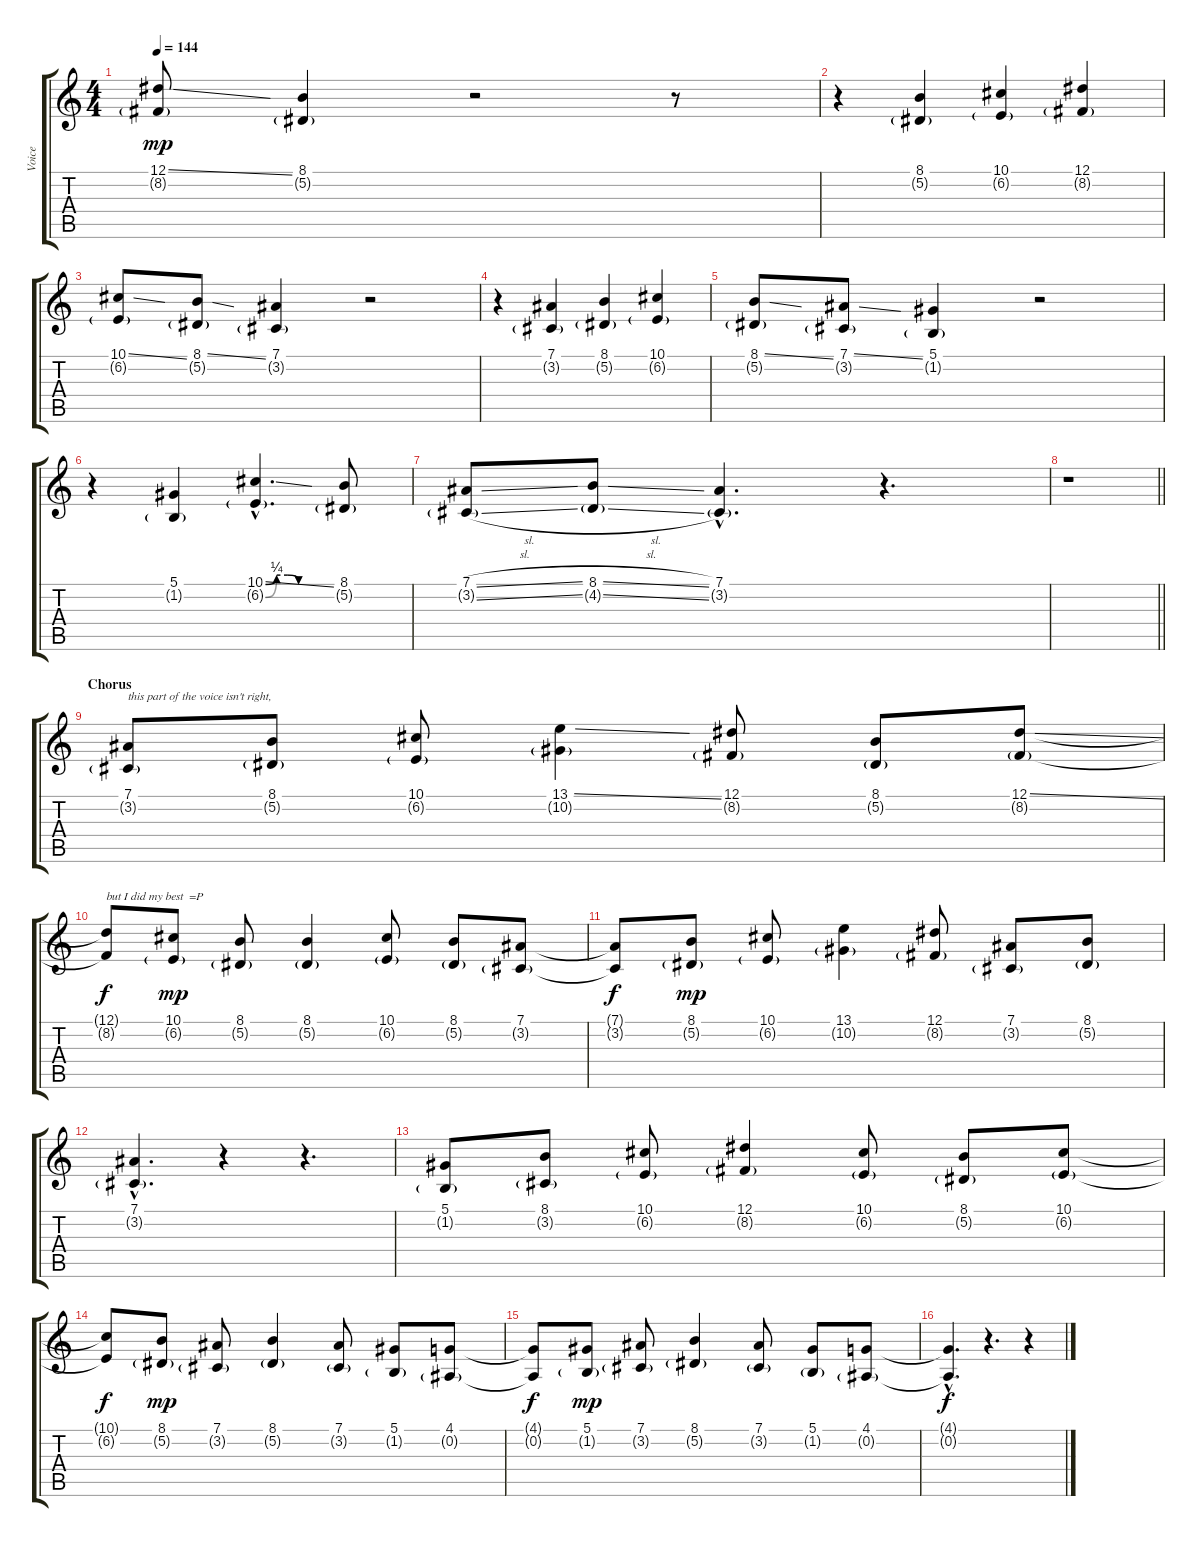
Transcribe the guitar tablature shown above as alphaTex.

\track ("Voice" "Voice") {instrument bassoon}
\staff {score tabs}
\tuning (Eb4 Bb3 Gb3 Db3 Ab2 Db2) {hide}
\ts (4 4)
\section ("" "")
\tempo 144
\clef g2
\ks c
(12.1{ss} 8.2{g}).8{dy mp} (8.1 5.2{g}).4 r.2 r.8 |
r.4 (8.1 5.2{g}).4 (10.1 6.2{g}).4 (12.1 8.2{g}).4 |
(10.1{ss} 6.2{g}).8 (8.1{ss} 5.2{g}).8 (7.1 3.2{g}).4 r.2 |
r.4 (7.1 3.2{g}).4 (8.1 5.2{g}).4 (10.1 6.2{g}).4 |
(8.1{ss} 5.2{g}).8 (7.1{ss} 3.2{g}).8 (5.1 1.2{g}).4 r.2 |
r.4 (5.1 1.2{g}).4 (10.1{be (custom 0 0 10 1 20 1 30 0 60 0) ss hac} 6.2{be (custom 0 0 10 1 20 1 30 0 60 0) g hac}).4{d} (8.1 5.2{g}).8 |
(7.1{sl} 3.2{sl g}).8 (8.1{sl} 4.2{sl g}).8 (7.1{hac} 3.2{g hac}).4{d} r.4{d} |
\barLineRight lightlight
r.1 |
\section ("" "Chorus")
(7.1 3.2{g}).8{txt "this part of the voice isn't right,"} (8.1 5.2{g}).8 (10.1 6.2{g}).8 (13.1{ss} 10.2{g}).4 (12.1 8.2{g}).8 (8.1 5.2{g}).8 (12.1{ss} 8.2{g}).8 |
(12.1{t} 8.2{t}).8{txt "but I did my best  =P" dy f} (10.1 6.2{g}).8{dy mp} (8.1 5.2{g}).8 (8.1 5.2{g}).4 (10.1 6.2{g}).8 (8.1 5.2{g}).8 (7.1 3.2{g}).8 |
(7.1{t} 3.2{t}).8{dy f} (8.1 5.2{g}).8{dy mp} (10.1 6.2{g}).8 (13.1 10.2{g}).4 (12.1 8.2{g}).8 (7.1 3.2{g}).8 (8.1 5.2{g}).8 |
(7.1{hac} 3.2{g hac}).4{d} r.4 r.4{d} |
(5.1 1.2{g}).8 (8.1 3.2{g}).8 (10.1 6.2{g}).8 (12.1 8.2{g}).4 (10.1 6.2{g}).8 (8.1 5.2{g}).8 (10.1 6.2{g}).8 |
(10.1{t} 6.2{t}).8{dy f} (8.1 5.2{g}).8{dy mp} (7.1 3.2{g}).8 (8.1 5.2{g}).4 (7.1 3.2{g}).8 (5.1 1.2{g}).8 (4.1 0.2{g}).8 |
(4.1{t} 0.2{t}).8{dy f} (5.1 1.2{g}).8{dy mp} (7.1 3.2{g}).8 (8.1 5.2{g}).4 (7.1 3.2{g}).8 (5.1 1.2{g}).8 (4.1 0.2{g}).8 |
(4.1{hac t} 0.2{hac t}).4{d dy f} r.4{d} r.4
